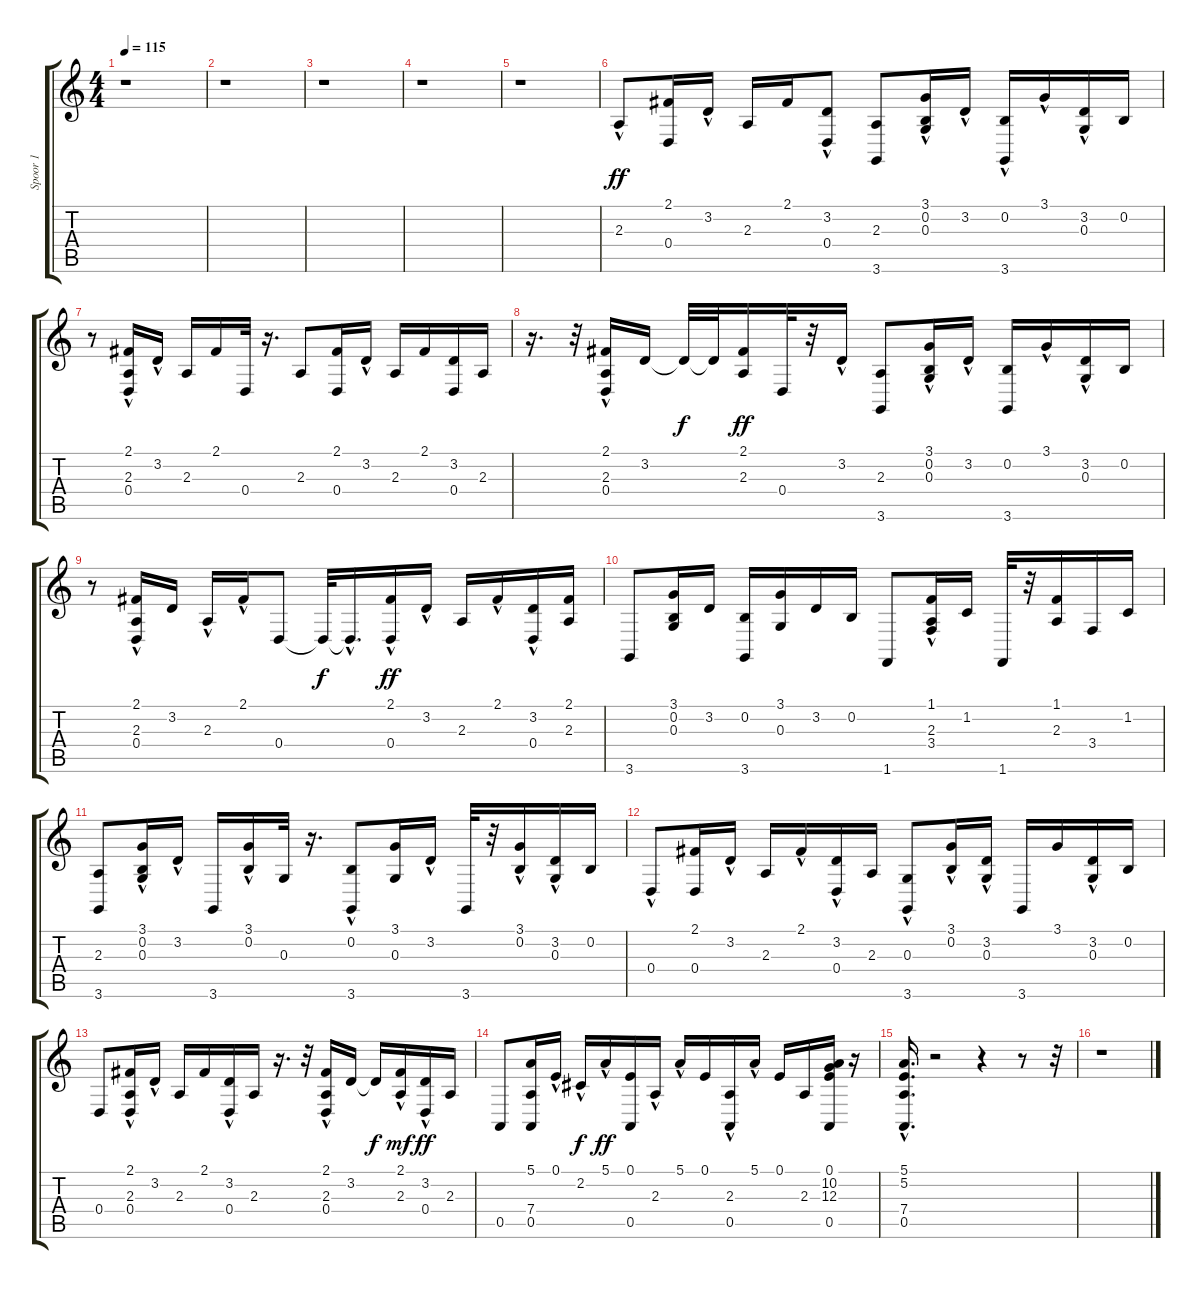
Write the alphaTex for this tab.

\track ("Spoor 1" "Spoor 1") {instrument electricgrandpiano}
\staff {score tabs}
\tuning (E4 B3 G3 D3 A2 E2) {hide}
\ts (4 4)
\tempo 115
\clef g2
\ks c
r.1{dy ff} |
r.1 |
r.1 |
r.1 |
r.1 |
2.3{hac}.8 (2.1 0.4).16 3.2{hac}.16 2.3.16 2.1.16 (3.2{hac} 0.4).8 (2.3 3.6).8 (3.1 0.2{hac} 0.3).16 3.2{hac}.16 (0.2 3.6{hac}).16 3.1{hac}.16 (3.2{hac} 0.3).16 0.2.16 |
r.8 (2.1 2.3{hac} 0.4).16 3.2{hac}.16 2.3.16 2.1.16 0.4.32 r.16{d} 2.3.8 (2.1 0.4).16 3.2{hac}.16 2.3.16 2.1.16 (3.2 0.4).16 2.3.16 |
r.16{d} r.32 (2.1{hac} 2.3{hac} 0.4).16 3.2.16 3.2{t}.32{dy f} 3.2{t}.32 (2.1 2.3).16{dy ff} 0.4.32 r.32 3.2{hac}.16 (2.3 3.6).8 (3.1 0.2{hac} 0.3).16 3.2{hac}.16 (0.2 3.6).16 3.1{hac}.16 (3.2{hac} 0.3).16 0.2.16 |
r.8 (2.1{hac} 2.3{hac} 0.4{hac}).16 3.2.16 2.3{hac}.16 2.1{hac}.16 0.4.8 0.4{t}.32{dy f} 0.4{hac t}.16{d} (2.1{hac} 0.4).16{dy ff} 3.2{hac}.16 2.3.16 2.1{hac}.16 (3.2{hac} 0.4).16 (2.1 2.3).16 |
3.6.8 (3.1 0.2 0.3).16 3.2.16 (0.2 3.6).16 (3.1 0.3).16 3.2.16 0.2.16 1.6.8 (1.1{hac} 2.3 3.4).16 1.2.16 1.6.32 r.32 (1.1 2.3).16 3.4.16 1.2.16 |
(2.3 3.6).8 (3.1 0.2{hac} 0.3).16 3.2{hac}.16 3.6.16 (3.1{hac} 0.2{hac}).16 0.3.32 r.16{d} (0.2{hac} 3.6).8 (3.1 0.3).16 3.2{hac}.16 3.6.32 r.32 (3.1{hac} 0.2{hac}).16 (3.2{hac} 0.3).16 0.2.16 |
0.4{hac}.8 (2.1 0.4).16 3.2{hac}.16 2.3.16 2.1{hac}.16 (3.2{hac} 0.4).16 2.3.16 (0.3 3.6{hac}).8 (3.1 0.2{hac}).16 (3.2{hac} 0.3).16 3.6.16 3.1.16 (3.2{hac} 0.3).16 0.2.16 |
0.4.8 (2.1 2.3{hac} 0.4).16 3.2{hac}.16 2.3.16 2.1.16 (3.2{hac} 0.4).16 2.3.16 r.16{d} r.32 (2.1{hac} 2.3{hac} 0.4).16 3.2.16 3.2{t}.16{dy f} (2.1 2.3{hac}).16{dy mf} (3.2{hac} 0.4).16{dy ff} 2.3.16 |
0.5.8 (5.1 7.4 0.5).16 0.1{hac}.16 2.2{hac}.16{dy f} 5.1{hac}.16{dy ff} (0.1 0.5).16 2.3{hac}.16 5.1{hac}.16 0.1.16 (2.3{hac} 0.5).16 5.1{hac}.16 0.1.16 2.3.16 (0.1 10.2 12.3 0.5).16 r.16 |
(5.1{hac} 5.2{hac} 7.4{hac} 0.5{hac}).16{d} r.2 r.4 r.8 r.32 |
r.1
